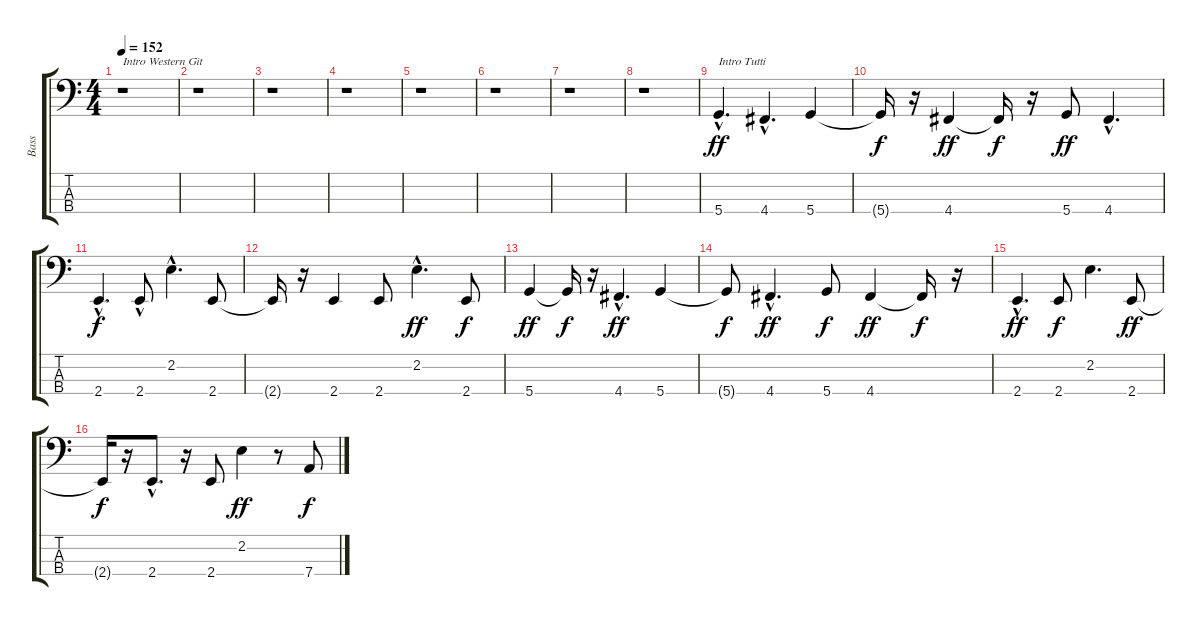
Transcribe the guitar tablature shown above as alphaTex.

\track ("Bass" "Bass") {instrument electricbassfinger}
\staff {score tabs}
\tuning (G2 D2 A1 D1) {hide}
\ts (4 4)
\tempo 152
\clef f4
\ks c
r.1{txt "Intro Western Git" dy ff instrument electricbassfinger} |
r.1 |
r.1 |
r.1 |
r.1 |
r.1 |
r.1 |
r.1 |
5.4{hac}.4{d txt "Intro Tutti"} 4.4{hac}.4{d} 5.4.4 |
5.4{t}.16{dy f} r.16 4.4.4{dy ff} 4.4{t}.16{dy f} r.16 5.4.8{dy ff} 4.4{hac}.4{d} |
2.4{hac}.4{d dy f} 2.4{hac}.8 2.2{hac}.4{d} 2.4.8 |
2.4{t}.16 r.16 2.4.4 2.4.8 2.2{hac}.4{d dy ff} 2.4.8{dy f} |
5.4.4{dy ff} 5.4{t}.16{dy f} r.16 4.4{hac}.4{d dy ff} 5.4.4 |
5.4{t}.8{dy f} 4.4{hac}.4{d dy ff} 5.4.8{dy f} 4.4.4{dy ff} 4.4{t}.16{dy f} r.16 |
2.4{hac}.4{d dy ff} 2.4.8{dy f} 2.2.4{d} 2.4.8{dy ff} |
2.4{t}.16{dy f} r.16 2.4{hac}.8{d} r.16 2.4.8 2.2.4{dy ff} r.8 7.4.8{dy f}
